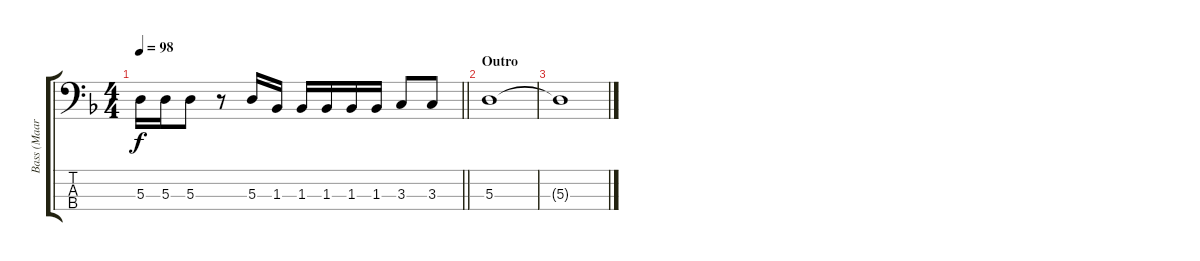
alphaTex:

\track ("Bass (Maarja)" "Bass (Maar") {instrument electricbassfinger}
\staff {score tabs}
\tuning (G2 D2 A1 E1) {hide}
\ts (4 4)
\tempo 98
\clef f4
\barLineRight lightlight
\ks f
5.3.16{dy f} 5.3.16 5.3.8 r.8 5.3.16 1.3.16 1.3.16 1.3.16 1.3.16 1.3.16 3.3.8 3.3.8 |
\section ("" "Outro")
5.3.1 |
5.3{t}.1
